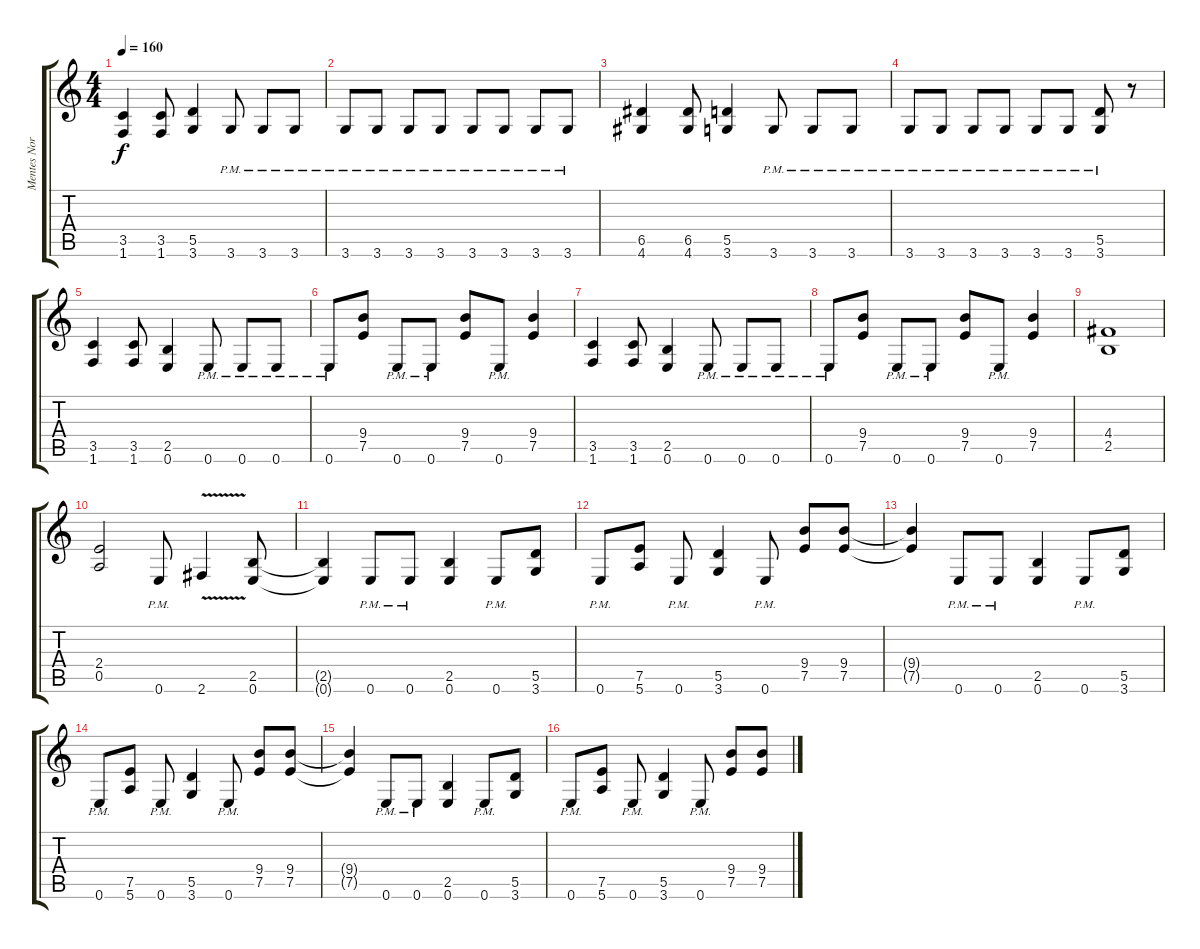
\track ("Mentes Norbert" "Mentes Nor") {instrument distortionguitar}
\staff {score tabs}
\tuning (E4 B3 G3 D3 A2 E2) {hide}
\ts (4 4)
\tempo 160
\clef g2
\ks c
(3.5 1.6).4{dy f} (3.5 1.6).8 (5.5 3.6).4 3.6{pm}.8 3.6{pm}.8 3.6{pm}.8 |
3.6{pm}.8 3.6{pm}.8 3.6{pm}.8 3.6{pm}.8 3.6{pm}.8 3.6{pm}.8 3.6{pm}.8 3.6{pm}.8 |
(6.5 4.6).4 (6.5 4.6).8 (5.5 3.6).4 3.6{pm}.8 3.6{pm}.8 3.6{pm}.8 |
3.6{pm}.8 3.6{pm}.8 3.6{pm}.8 3.6{pm}.8 3.6{pm}.8 3.6{pm}.8 (5.5{pm} 3.6{pm}).8 r.8 |
(3.5 1.6).4 (3.5 1.6).8 (2.5 0.6).4 0.6{pm}.8 0.6{pm}.8 0.6{pm}.8 |
0.6{pm}.8 (9.4 7.5).8 0.6{pm}.8 0.6{pm}.8 (9.4 7.5).8 0.6{pm}.8 (9.4 7.5).4 |
(3.5 1.6).4 (3.5 1.6).8 (2.5 0.6).4 0.6{pm}.8 0.6{pm}.8 0.6{pm}.8 |
0.6{pm}.8 (9.4 7.5).8 0.6{pm}.8 0.6{pm}.8 (9.4 7.5).8 0.6{pm}.8 (9.4 7.5).4 |
(4.4 2.5).1 |
(2.4 0.5).2 0.6{pm}.8 2.6{v}.4 (2.5 0.6).8 |
(2.5{t} 0.6{t}).4 0.6{pm}.8 0.6{pm}.8 (2.5 0.6).4 0.6{pm}.8 (5.5 3.6).8 |
0.6{pm}.8 (7.5 5.6).8 0.6{pm}.8 (5.5 3.6).4 0.6{pm}.8 (9.4 7.5).8 (9.4 7.5).8 |
(9.4{t} 7.5{t}).4 0.6{pm}.8 0.6{pm}.8 (2.5 0.6).4 0.6{pm}.8 (5.5 3.6).8 |
0.6{pm}.8 (7.5 5.6).8 0.6{pm}.8 (5.5 3.6).4 0.6{pm}.8 (9.4 7.5).8 (9.4 7.5).8 |
(9.4{t} 7.5{t}).4 0.6{pm}.8 0.6{pm}.8 (2.5 0.6).4 0.6{pm}.8 (5.5 3.6).8 |
0.6{pm}.8 (7.5 5.6).8 0.6{pm}.8 (5.5 3.6).4 0.6{pm}.8 (9.4 7.5).8 (9.4 7.5).8
